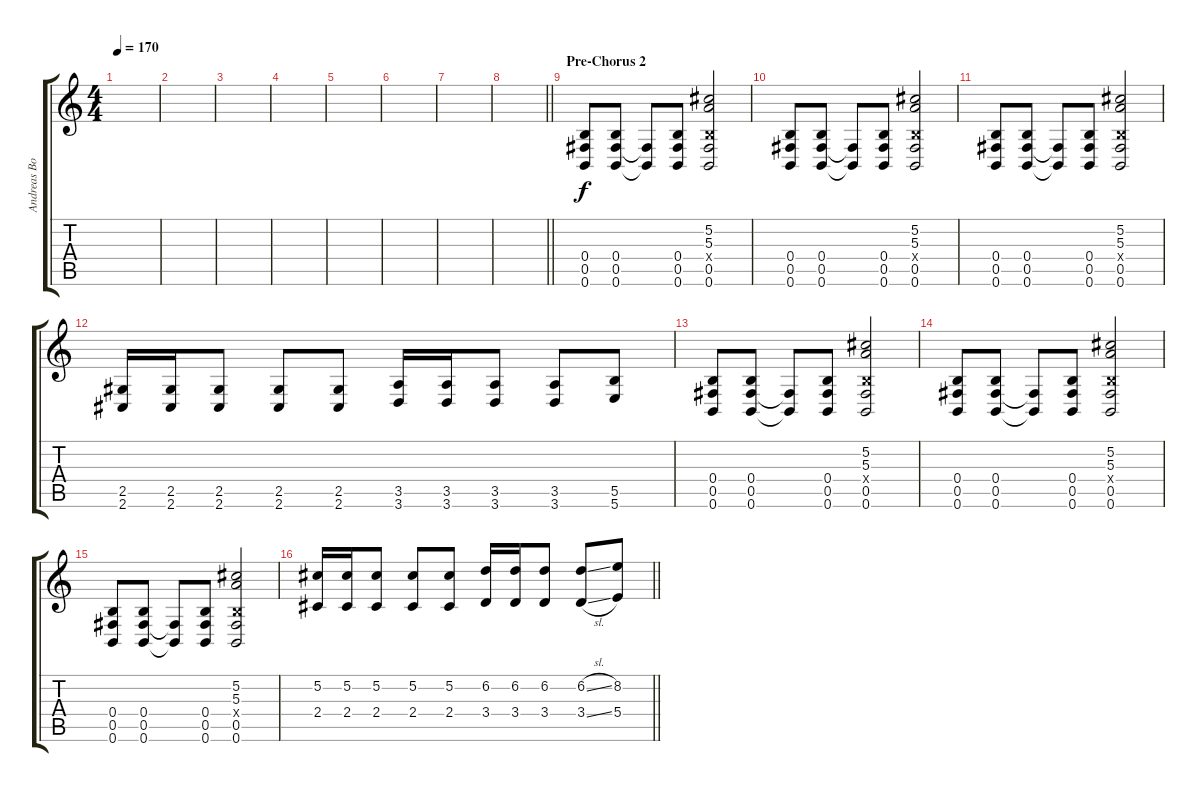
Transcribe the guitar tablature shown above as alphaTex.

\track ("Andreas Bock" "Andreas Bo") {instrument distortionguitar}
\staff {score tabs}
\tuning (Db4 Ab3 E3 B2 Gb2 B1) {hide}
\ts (4 4)
\tempo 170
\clef g2
\ks c
|
|
|
|
|
|
|
\barLineRight lightlight
|
\section ("" "Pre-Chorus 2")
(0.4 0.5 0.6).8 (0.4 0.5 0.6).8 (0.5{t} 0.6{t}).8 (0.4 0.5 0.6).8 (5.2 5.3 0.4{x} 0.5 0.6).2 |
(0.4 0.5 0.6).8 (0.4 0.5 0.6).8 (0.5{t} 0.6{t}).8 (0.4 0.5 0.6).8 (5.2 5.3 0.4{x} 0.5 0.6).2 |
(0.4 0.5 0.6).8 (0.4 0.5 0.6).8 (0.5{t} 0.6{t}).8 (0.4 0.5 0.6).8 (5.2 5.3 0.4{x} 0.5 0.6).2 |
(2.5 2.6).16 (2.5 2.6).16 (2.5 2.6).8 (2.5 2.6).8 (2.5 2.6).8 (3.5 3.6).16 (3.5 3.6).16 (3.5 3.6).8 (3.5 3.6).8 (5.5 5.6).8 |
(0.4 0.5 0.6).8 (0.4 0.5 0.6).8 (0.5{t} 0.6{t}).8 (0.4 0.5 0.6).8 (5.2 5.3 0.4{x} 0.5 0.6).2 |
(0.4 0.5 0.6).8 (0.4 0.5 0.6).8 (0.5{t} 0.6{t}).8 (0.4 0.5 0.6).8 (5.2 5.3 0.4{x} 0.5 0.6).2 |
(0.4 0.5 0.6).8 (0.4 0.5 0.6).8 (0.5{t} 0.6{t}).8 (0.4 0.5 0.6).8 (5.2 5.3 0.4{x} 0.5 0.6).2 |
\barLineRight lightlight
(5.2 2.4).16 (5.2 2.4).16 (5.2 2.4).8 (5.2 2.4).8 (5.2 2.4).8 (6.2 3.4).16 (6.2 3.4).16 (6.2 3.4).8 (6.2{sl} 3.4{sl}).8 (8.2 5.4).8
